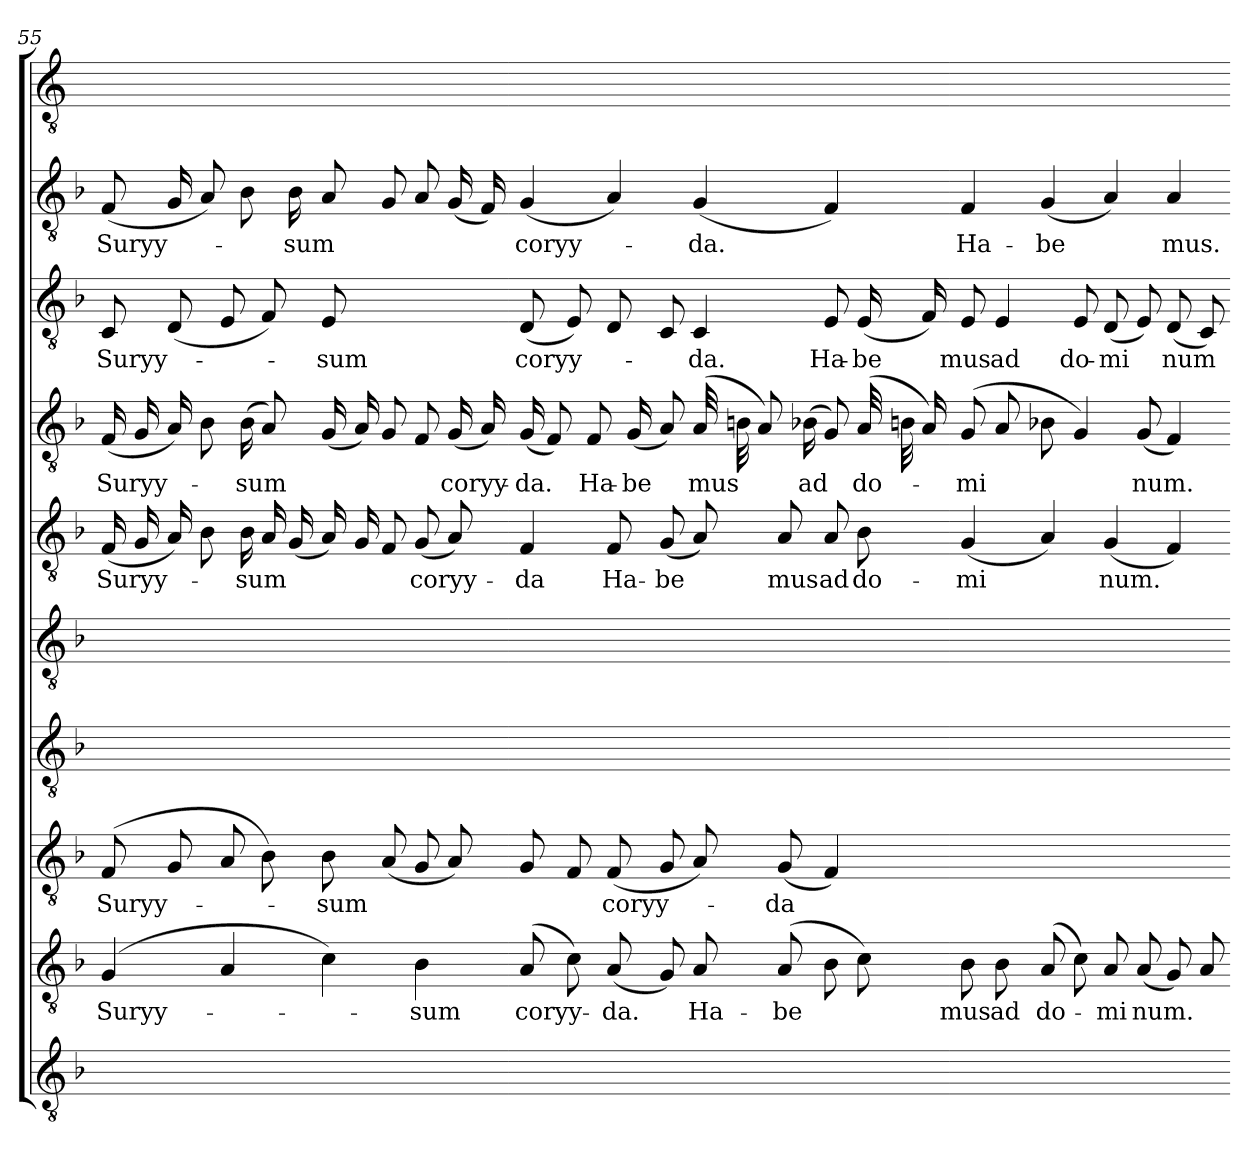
**kern	**kern	**text	**kern	**text	**kern	**kern	**kern	**text	**kern	**text	**kern	**text	**kern	**text	**kern
*part10	*part9	*part9	*part8	*part8	*part7	*part6	*part5	*part5	*part4	*part4	*part3	*part3	*part2	*part2	*part1
*staff10	*staff9	*staff9	*staff8	*staff8	*staff7	*staff6	*staff5	*staff5	*staff4	*staff4	*staff3	*staff3	*staff2	*staff2	*staff1
*clefGv2	*clefGv2	*	*clefGv2	*	*clefGv2	*clefGv2	*clefGv2	*	*clefGv2	*	*clefGv2	*	*clefGv2	*	*clefGv2
*k[b-]	*k[b-]	*	*k[b-]	*	*k[b-]	*k[b-]	*k[b-]	*	*k[b-]	*	*k[b-]	*	*k[b-]	*	*k[]
=55	=55	=55	=55	=55	=55	=55	=55	=55	=55	=55	=55	=55	=55	=55	=55
1ryy	(4G	Suryy-	(8F	Suryy-	1ryy	1ryy	(16F	Suryy-	(16F	Suryy-	8C	Suryy-	(8F	Suryy-	1ryy
.	.	.	.	.	.	.	16G	.	16G	.	.	.	.	.	.
.	.	.	8G	.	.	.	16A)	.	16A)	.	(8D	.	16G	.	.
.	.	.	.	.	.	.	8B-	.	8B-	.	.	.	8A)	.	.
.	4A	.	8A	.	.	.	.	.	.	.	8E	.	.	.	.
.	.	.	.	.	.	.	16B-	-sum	(16B-	-sum	.	.	8B-	.	.
.	.	.	8B-)	.	.	.	16A	.	8A)	.	8F)	.	.	.	.
.	.	.	.	.	.	.	(16G	.	.	.	.	.	16B-	-sum	.
.	4c)	.	8B-	-sum	.	.	16A)	.	(16G	.	8E	-sum	8A	.	.
.	.	.	.	.	.	.	16G	.	16A)	.	.	.	.	.	.
.	.	.	(8A	.	.	.	8F	.	8G	.	8ryy	.	8G	.	.
.	4B-	-sum	8G	.	.	.	(8G	coryy-	8F	.	4ryy	.	8A	.	.
.	.	.	8A)	.	.	.	8A)	.	(16G	coryy-	.	.	(16G	.	.
.	.	.	.	.	.	.	.	.	16A)	.	.	.	16F)	.	.
=56-	=56-	=56-	=56-	=56-	=56-	=56-	=56-	=56-	=56-	=56-	=56-	=56-	=56-	=56-	=56-
1ryy	(8A	coryy-	8G	.	8ryy	1ryy	4F	-da	(16G	-da.	(8D	coryy-	(4G	coryy-	1ryy
.	.	.	.	.	.	.	.	.	8F)	.	.	.	.	.	.
.	8c)	.	8F	.	8ryy	.	.	.	.	.	8E)	.	.	.	.
.	.	.	.	.	.	.	.	.	8F	Ha-	.	.	.	.	.
.	(8A	-da.	(8F	coryy-	4ryy	.	8F	Ha-	.	.	8D	.	4A)	.	.
.	.	.	.	.	.	.	.	.	(16G	be	.	.	.	.	.
.	8G)	.	8G	.	.	.	(8G	be	8A)	.	8C	.	.	.	.
.	8A	Ha-	8A)	.	2ryy	.	8A)	.	(32A	-mus	4C	-da.	(4G	-da.	.
.	.	.	.	.	.	.	.	.	32Bn	.	.	.	.	.	.
.	.	.	.	.	.	.	.	.	8A)	.	.	.	.	.	.
.	(8A	be	(8G	-da	.	.	8A	-mus	.	.	.	.	.	.	.
.	.	.	.	.	.	.	.	.	(16B-X	ad	.	.	.	.	.
.	8B-	.	4F)	.	.	.	8A	ad	8G)	.	8E	Ha-	4F)	.	.
.	8c)	.	.	.	.	.	8B-	do-	(32A	do-	(16E	be	.	.	.
.	.	.	.	.	.	.	.	.	32Bn	.	.	.	.	.	.
.	.	.	.	.	.	.	.	.	16A)	.	16F)	.	.	.	.
=57-	=57-	=57-	=57-	=57-	=57-	=57-	=57-	=57-	=57-	=57-	=57-	=57-	=57-	=57-	=57-
1ryy	8B-	-mus	8ryy	.	1ryy	1ryy	(4G	mi	(8G	mi	8E	-mus	4F	Ha-	1ryy
.	8B-	ad	8ryy	.	.	.	.	.	8A	.	4E	ad	.	.	.
.	(8A	do-	8ryy	.	.	.	4A)	.	8B-X	.	.	.	(4G	be	.
.	8c)	.	8ryy	.	.	.	.	.	4G)	.	8E	do-	.	.	.
.	8A	mi	8ryy	.	.	.	(4G	-num.	.	.	(8D	mi	4A)	.	.
.	(8A	-num.	8ryy	.	.	.	.	.	(8G	-num.	8E)	.	.	.	.
.	8G)	.	8ryy	.	.	.	4F)	.	4F)	.	(8D	-num	4A	-mus.	.
.	8A	.	8ryy	.	.	.	.	.	.	.	8C)	.	.	.	.
=-	=-	=-	=-	=-	=-	=-	=-	=-	=-	=-	=-	=-	=-	=-	=-
*-	*-	*-	*-	*-	*-	*-	*-	*-	*-	*-	*-	*-	*-	*-	*-
